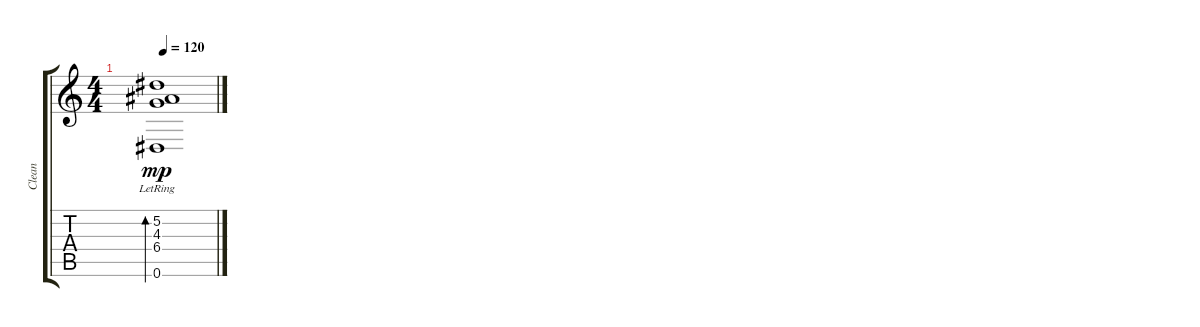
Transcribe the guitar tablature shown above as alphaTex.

\track ("Clean" "Clean") {instrument electricguitarclean}
\staff {score tabs}
\tuning (Eb4 Bb3 Gb3 Db3 Ab2 Eb2) {hide}
\ts (4 4)
\tempo 120
\clef g2
\ks c
(5.2 4.3 6.4 0.6{lr}).1{bd 240 dy mp}
